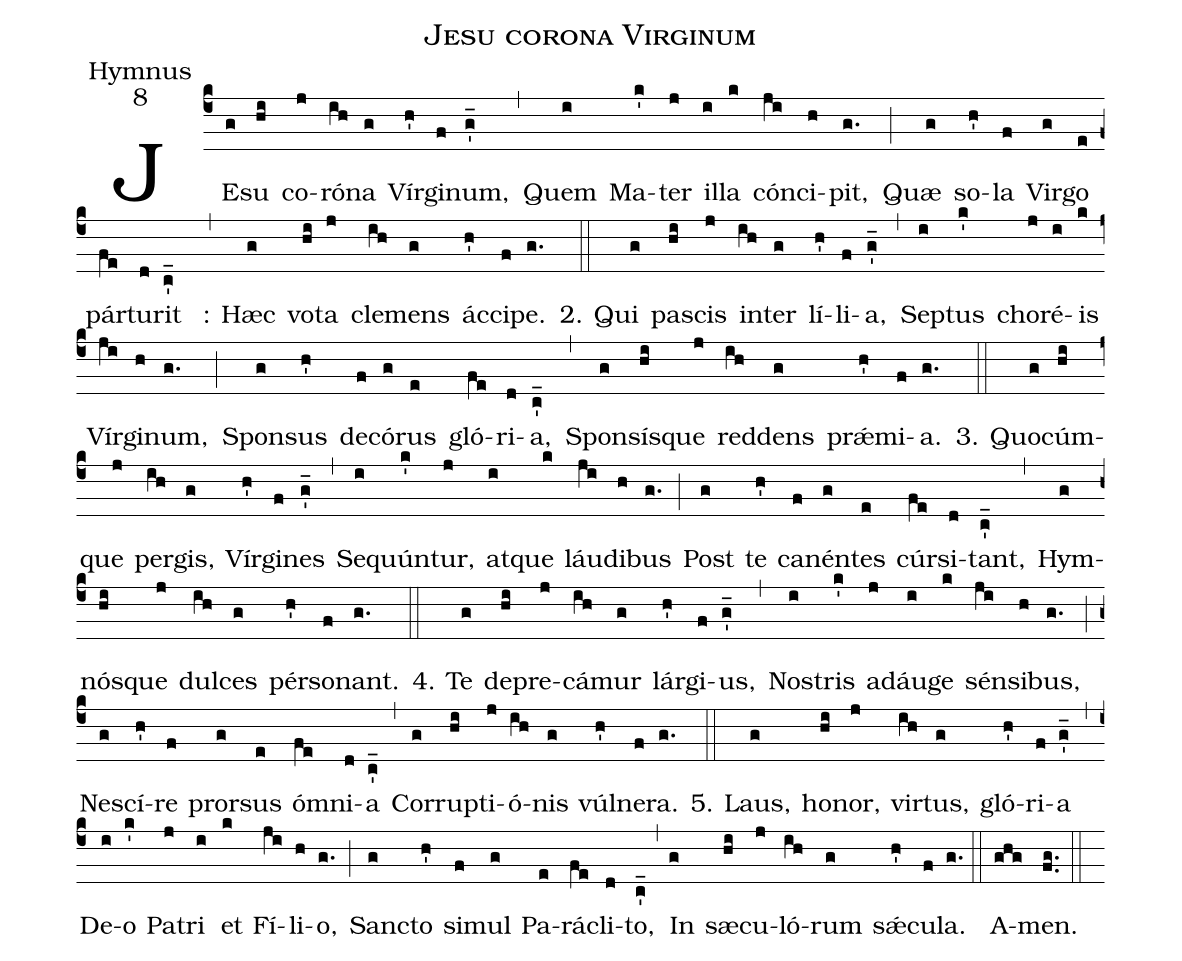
name:Jesu corona Virginum;
office-part:Hymnus;
mode:8;
%%
(c4)JE(g)su(hi) co(j)ró(ih)na(g) Vír(h')gi(f)num,(g_') (,)
Quem(i) Ma(k')ter(j) il(i)la(k) cón(ji)ci(h)pit,(g.) (;)
Quæ(g) so(h')la(f) Vir(g)go(e) pár(fe)tu(d)rit(c_') (,)~:
Hæc(g) vo(hi)ta(j) cle(ih)mens(g) ác(h')ci(f)pe.(g.) (::)

2. Qui(g) pa(hi)scis(j) in(ih)ter(g) lí(h')li(f)a,(g_') (,)
Sep(i)tus(k') cho(j)ré(i)is(k) Vír(ji)gi(h)num,(g.) (;)
Spon(g)sus(h') de(f)có(g)rus(e) gló(fe)ri(d)a,(c_') (,)
Spon(g)sís(hi)que(j) red(ih)dens(g) prǽ(h')mi(f)a.(g.) (::)

3. Quo(g)cúm(hi)que(j) per(ih)gis,(g) Vír(h')gi(f)nes(g_') (,)
Se(i)quún(k')tur,(j) at(i)que(k) láu(ji)di(h)bus(g.) (;)
Post(g) te(h') ca(f)nén(g)tes(e) cúr(fe)si(d)tant,(c_') (,)
Hym(g)nós(hi)que(j) dul(ih)ces(g) pér(h')so(f)nant.(g.) (::)

4. Te(g) de(hi)pre(j)cá(ih)mur(g) lár(h')gi(f)us,(g_') (,)
Nos(i)tris(k') a(j)dáu(i)ge(k) sén(ji)si(h)bus,(g.) (;)
Ne(g)scí(h')re(f) pror(g)sus(e) óm(fe)ni(d)a(c_') (,)
Cor(g)rup(hi)ti(j)ó(ih)nis(g) vúl(h')ne(f)ra.(g.) (::)

5. Laus,(g) ho(hi)nor,(j) vir(ih)tus,(g) gló(h')ri(f)a(g_') (,)
De(i)o(k') Pa(j)tri(i) et(k) Fí(ji)li(h)o,(g.) (;)
Sanc(g)to(h') si(f)mul(g) Pa(e)rá(fe)cli(d)to,(c_') (,)
In(g) sæ(hi)cu(j)ló(ih)rum(g) sǽ(h')cu(f)la.(g.) (::)
A(ghg)men.(fg..) (::)
